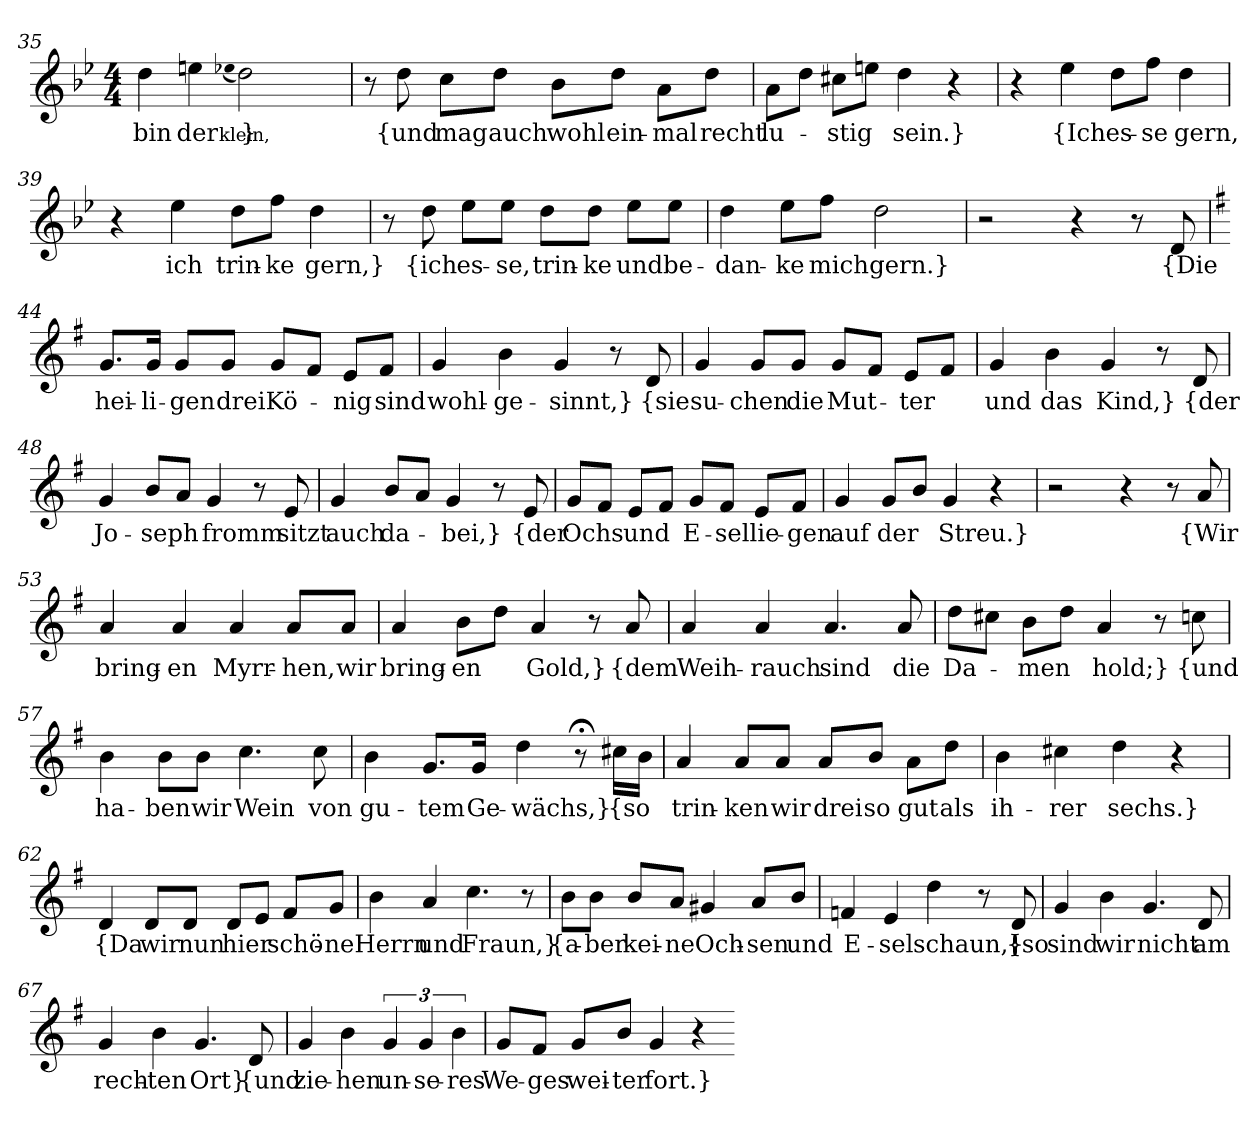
**kern	**text
*part1	*part1
*staff1	*staff1
*clefG2	*
*k[b-e-]	*
*M4/4	*
=35	=35
4dd	bin
4een	der
(qee-X	klein,
2dd)	}
=36	=36
8r	.
8dd	{und
8cc\L	mag
8dd\J	auch
8b-\L	wohl
8dd\J	ein-
8a\L	-mal
8dd\J	recht
=37	=37
8a\L	lu-
8dd\J	.
8cc#X\L	-stig
8een\J	.
4dd	sein.}
4r	.
=38	=38
4r	.
4ee-	{Ich
8dd\L	es-
8ff\J	-se
4dd	gern,
=39	=39
4r	.
4ee-	ich
8dd\L	trin-
8ff\J	-ke
4dd	gern,}
=40	=40
8r	.
8dd	{ich
8ee-\L	es-
8ee-\J	-se,
8dd\L	trin-
8dd\J	-ke
8ee-\L	und
8ee-\J	be-
=41	=41
4dd	-dan-
8ee-\L	-ke
8ff\J	mich
2dd	gern.}
=43	=43
2r	.
4r	.
8r	.
8d	{Die
=44	=44
*k[f#]	*
8.g/L	hei-
16g/Jk	-li-
8g/L	-gen
8g/J	drei
8g/L	Kö-
8f#/J	.
8e/L	-nig
8f#/J	sind
=45	=45
4g	wohl-
4b	-ge-
4g	-sinnt,}
8r	.
8d	{sie
=46	=46
4g	su-
8g/L	-chen
8g/J	die
8g/L	Mut-
8f#/J	.
8e/L	-ter
8f#/J	.
=47	=47
4g	und
4b	das
4g	Kind,}
8r	.
8d	{der
=48	=48
4g	Jo-
8b/L	-seph
8a/J	.
4g	fromm
8r	.
8e	sitzt
=49	=49
4g	auch
8b/L	da-
8a/J	.
4g	-bei,}
8r	.
8e	{der
=50	=50
8g/L	Ochs
8f#/J	.
8e/L	und
8f#/J	.
8g/L	E-
8f#/J	-sel
8e/L	lie-
8f#/J	-gen
=51	=51
4g	auf
8g/L	der
8b/J	.
4g	Streu.}
4r	.
=52	=52
2r	.
4r	.
8r	.
8a	{Wir
=53	=53
4a	bring-
4a	-en
4a	Myrr-
8a/L	-hen,
8a/J	wir
=54	=54
4a	bring-
8b\L	-en
8dd\J	.
4a	Gold,}
8r	.
8a	{dem
=55	=55
4a	Weih-
4a	-rauch
4.a	sind
8a	die
=56	=56
8dd\L	Da-
8cc#X\J	.
8b\L	-men
8dd\J	.
4a	hold;}
8r	.
8ccn	{und
=57	=57
4b	ha-
8b\L	-ben
8b\J	wir
4.cc	Wein
8cc	von
=58	=58
4b	gu-
8.g/L	-tem
16g/Jk	Ge-
4dd	-wächs,}
8r;<	.
16cc#X\LL	{so
16b\JJ	.
=59	=59
4a	trin-
8a/L	-ken
8a/J	wir
8a/L	drei
8b/J	so
8a\L	gut
8dd\J	als
=60	=60
4b	ih-
4cc#X	-rer
4dd	sechs.}
4r	.
=62	=62
4d	{Da
8d/L	wir
8d/J	nun
8d/L	hier
8e/J	.
8f#/L	schö-
8g/J	-ne
=63	=63
4b	Herrn
4a	und
4.cc	Fraun,}
8r	.
=64	=64
8b\L	{a-
8b\J	-ber
8b/L	kei-
8a/J	-ne
4g#X	Och-
8a/L	-sen
8b/J	und
=65	=65
4fn	E-
4e	-sel
4dd	schaun,}
8r	.
8d	{so
=66	=66
4g	sind
4b	wir
4.g	nicht
8d	am
=67	=67
4g	rech-
4b	-ten
4.g	Ort}
8d	{und
=68	=68
4g	zie-
4b	-hen
6g	un-
6g	-se-
6b	-res
=69	=69
8g/L	We-
8f#/J	-ges
8g/L	wei-
8b/J	-ter
4g	fort.}
4r	.
=-	=-
*-	*-
